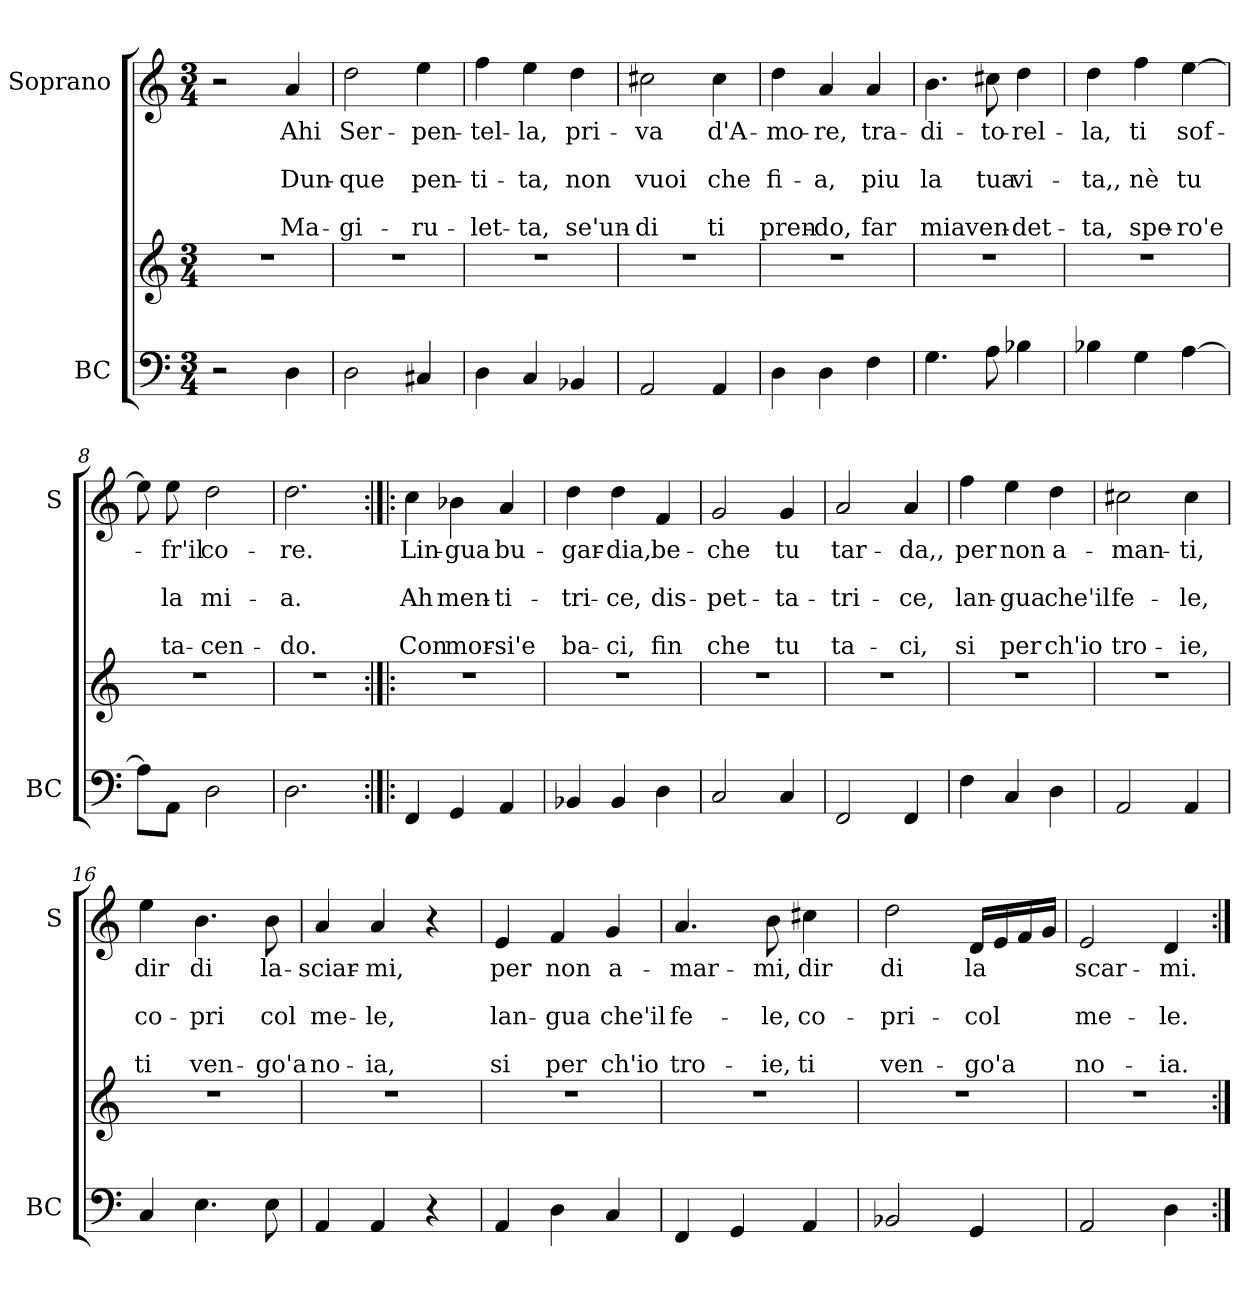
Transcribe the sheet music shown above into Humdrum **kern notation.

**kern	**kern	**kern	**text	**text	**text	**text	**text
*part2	*part2	*part1	*part1	*part1	*part1	*part1	*part1
*staff3	*staff2	*staff1	*staff1	*staff1	*staff1	*staff1	*staff1
*I"BC	*	*I"Soprano	*	*	*	*	*
*I'BC	*	*I'S	*	*	*	*	*
*clefF4	*clefG2	*clefG2	*	*	*	*	*
*k[]	*k[]	*k[]	*	*	*	*	*
*C:	*C:	*C:	*	*	*	*	*
*M3/4	*M3/4	*M3/4	*	*	*	*	*
=1	=1	=1	=1	=1	=1	=1	=1
2r	2.r	2r	.	.	.	.	.
!	!	!	!LO:LY:b	!	!LO:LY:b	!	!LO:LY:b
4D\	.	4a/	Ahi	.	Dun-	.	Ma-
=2	=2	=2	=2	=2	=2	=2	=2
!	!	!	!LO:LY:b	!	!LO:LY:b	!	!LO:LY:b
2D\	2.r	2dd\	Ser-	.	-que	.	-gi-
!	!	!	!LO:LY:b	!	!LO:LY:b	!	!LO:LY:b
4C#X/	.	4ee\	-pen-	.	pen-	.	-ru-
=3	=3	=3	=3	=3	=3	=3	=3
!	!	!	!LO:LY:b	!	!LO:LY:b	!	!LO:LY:b
4D\	2.r	4ff\	-tel-	.	-ti-	.	-let-
!	!	!	!LO:LY:b	!	!LO:LY:b	!	!LO:LY:b
4C/	.	4ee\	-la,	.	-ta,	.	-ta,
!	!	!	!LO:LY:b	!	!LO:LY:b	!	!LO:LY:b
4BB-X/	.	4dd\	pri-	.	non	.	se'un-
=4	=4	=4	=4	=4	=4	=4	=4
!	!	!	!LO:LY:b	!	!LO:LY:b	!	!LO:LY:b
2AA/	2.r	2cc#X\	-va	.	vuoi	.	-di
!	!	!	!LO:LY:b	!	!LO:LY:b	!	!LO:LY:b
4AA/	.	4cc#\	d'A-	.	che	.	ti
!!LO:LB:g=z
=5	=5	=5	=5	=5	=5	=5	=5
!	!	!	!LO:LY:b	!	!LO:LY:b	!	!LO:LY:b
4D\	2.r	4dd\	-mo-	.	fi-	.	pren-
!	!	!	!LO:LY:b	!	!LO:LY:b	!	!LO:LY:b
4D\	.	4a/	-re,	.	-a,	.	-do,
!	!	!	!LO:LY:b	!	!LO:LY:b	!	!LO:LY:b
4F\	.	4a/	tra-	.	piu	.	far
=6	=6	=6	=6	=6	=6	=6	=6
!	!	!	!LO:LY:b	!	!LO:LY:b	!	!LO:LY:b
4.G\	2.r	4.b\	-di-	.	la	.	mia
!	!	!	!LO:LY:b	!	!LO:LY:b	!	!LO:LY:b
8A\	.	8cc#X\	-to-	.	tua	.	ven-
!	!	!	!LO:LY:b	!	!LO:LY:b	!	!LO:LY:b
4B-X\	.	4dd\	-rel-	.	vi-	.	-det-
=7	=7	=7	=7	=7	=7	=7	=7
!	!	!	!LO:LY:b	!	!LO:LY:b	!	!LO:LY:b
4B-X\	2.r	4dd\	-la,	.	-ta,,	.	-ta,
!	!	!	!LO:LY:b	!	!LO:LY:b	!	!LO:LY:b
4G\	.	4ff\	ti	.	nè	.	spe-
!	!	!	!LO:LY:b	!	!LO:LY:b	!	!LO:LY:b
[4A\	.	[4ee\	sof-	.	tu	.	-ro'e
=8	=8	=8	=8	=8	=8	=8	=8
8A\L]	2.r	8ee\]	.	.	.	.	.
!	!	!	!LO:LY:b	!	!LO:LY:b	!	!LO:LY:b
8AA\J	.	8ee\	-fr'il	.	la	.	ta-
!	!	!	!LO:LY:b	!	!LO:LY:b	!	!LO:LY:b
2D\	.	2dd\	co-	.	mi-	.	-cen-
=9	=9	=9	=9	=9	=9	=9	=9
!	!	!	!LO:LY:b	!	!LO:LY:b	!	!LO:LY:b
2.D\	2.r	2.dd\	-re.	.	-a.	.	-do.
!!LO:PB:g=z
=10:|!|:	=10:|!|:	=10:|!|:	=10:|!|:	=10:|!|:	=10:|!|:	=10:|!|:	=10:|!|:
!	!	!	!LO:LY:b	!	!LO:LY:b	!	!LO:LY:b
4FF/	2.r	4cc\	Lin-	.	Ah	.	Con
!	!	!	!LO:LY:b	!	!LO:LY:b	!	!LO:LY:b
4GG/	.	4b-X\	-gua	.	men-	.	mor-
!	!	!	!LO:LY:b	!	!LO:LY:b	!	!LO:LY:b
4AA/	.	4a/	bu-	.	-ti-	.	-si'e
=11	=11	=11	=11	=11	=11	=11	=11
!	!	!	!LO:LY:b	!	!LO:LY:b	!	!LO:LY:b
4BB-X/	2.r	4dd\	-gar-	.	-tri-	.	ba-
!	!	!	!LO:LY:b	!	!LO:LY:b	!	!LO:LY:b
4BB-/	.	4dd\	-dia,	.	-ce,	.	-ci,
!	!	!	!LO:LY:b	!	!LO:LY:b	!	!LO:LY:b
4D\	.	4f/	be-	.	dis-	.	fin
=12	=12	=12	=12	=12	=12	=12	=12
!	!	!	!LO:LY:b	!	!LO:LY:b	!	!LO:LY:b
2C/	2.r	2g/	-che	.	-pet-	.	che
!	!	!	!LO:LY:b	!	!LO:LY:b	!	!LO:LY:b
4C/	.	4g/	tu	.	-ta-	.	tu
=13	=13	=13	=13	=13	=13	=13	=13
!	!	!	!LO:LY:b	!	!LO:LY:b	!	!LO:LY:b
2FF/	2.r	2a/	tar-	.	-tri-	.	ta-
!	!	!	!LO:LY:b	!	!LO:LY:b	!	!LO:LY:b
4FF/	.	4a/	-da,,	.	-ce,	.	-ci,
=14	=14	=14	=14	=14	=14	=14	=14
!	!	!	!LO:LY:b	!	!LO:LY:b	!	!LO:LY:b
4F\	2.r	4ff\	per	.	lan-	.	si
!	!	!	!LO:LY:b	!	!LO:LY:b	!	!LO:LY:b
4C/	.	4ee\	non	.	-gua	.	per
!	!	!	!LO:LY:b	!	!LO:LY:b	!	!LO:LY:b
4D\	.	4dd\	a-	.	che'il	.	ch'io
=15	=15	=15	=15	=15	=15	=15	=15
!	!	!	!LO:LY:b	!	!LO:LY:b	!	!LO:LY:b
2AA/	2.r	2cc#X\	-man-	.	fe-	.	tro-
!	!	!	!LO:LY:b	!	!LO:LY:b	!	!LO:LY:b
4AA/	.	4cc#\	-ti,	.	-le,	.	-ie,
!!LO:LB:g=z
=16	=16	=16	=16	=16	=16	=16	=16
!	!	!	!LO:LY:b	!	!LO:LY:b	!	!LO:LY:b
4C/	2.r	4ee\	dir	.	co-	.	ti
!	!	!	!LO:LY:b	!	!LO:LY:b	!	!LO:LY:b
4.E\	.	4.b\	di	.	-pri	.	ven-
!	!	!	!LO:LY:b	!	!LO:LY:b	!	!LO:LY:b
8E\	.	8b\	la-	.	col	.	-go'a
=17	=17	=17	=17	=17	=17	=17	=17
!	!	!	!LO:LY:b	!	!LO:LY:b	!	!LO:LY:b
4AA/	2.r	4a/	-sciar-	.	me-	.	no-
!	!	!	!LO:LY:b	!	!LO:LY:b	!	!LO:LY:b
4AA/	.	4a/	-mi,	.	-le,	.	-ia,
4r	.	4r	.	.	.	.	.
=18	=18	=18	=18	=18	=18	=18	=18
!	!	!	!LO:LY:b	!	!LO:LY:b	!	!LO:LY:b
4AA/	2.r	4e/	per	.	lan-	.	si
!	!	!	!LO:LY:b	!	!LO:LY:b	!	!LO:LY:b
4D\	.	4f/	non	.	-gua	.	per
!	!	!	!LO:LY:b	!	!LO:LY:b	!	!LO:LY:b
4C/	.	4g/	a-	.	che'il	.	ch'io
=19	=19	=19	=19	=19	=19	=19	=19
!	!	!	!LO:LY:b	!	!LO:LY:b	!	!LO:LY:b
4FF/	2.r	4.a/	-mar-	.	fe-	.	tro-
4GG/	.	.	.	.	.	.	.
!	!	!	!LO:LY:b	!	!LO:LY:b	!	!LO:LY:b
.	.	8b\	-mi,	.	-le,	.	-ie,
!	!	!	!LO:LY:b	!	!LO:LY:b	!	!LO:LY:b
4AA/	.	4cc#X\	dir	.	co-	.	ti
=20	=20	=20	=20	=20	=20	=20	=20
!	!	!	!LO:LY:b	!	!LO:LY:b	!	!LO:LY:b
2BB-X/	2.r	2dd\	di	.	-pri-	.	ven-
!	!	!	!LO:LY:b	!	!LO:LY:b	!	!LO:LY:b
4GG/	.	16d/LL	la	.	-col	.	-go'a
.	.	16e/	.	.	.	.	.
.	.	16f/	.	.	.	.	.
.	.	16g/JJ	.	.	.	.	.
=21	=21	=21	=21	=21	=21	=21	=21
!	!	!	!LO:LY:b	!	!LO:LY:b	!	!LO:LY:b
2AA/	2.r	2e/	scar-	.	me-	.	no-
!	!	!	!LO:LY:b	!	!LO:LY:b	!	!LO:LY:b
4D\	.	4d/	-mi.	.	-le.	.	-ia.
=:|!	=:|!	=:|!	=:|!	=:|!	=:|!	=:|!	=:|!
*-	*-	*-	*-	*-	*-	*-	*-
